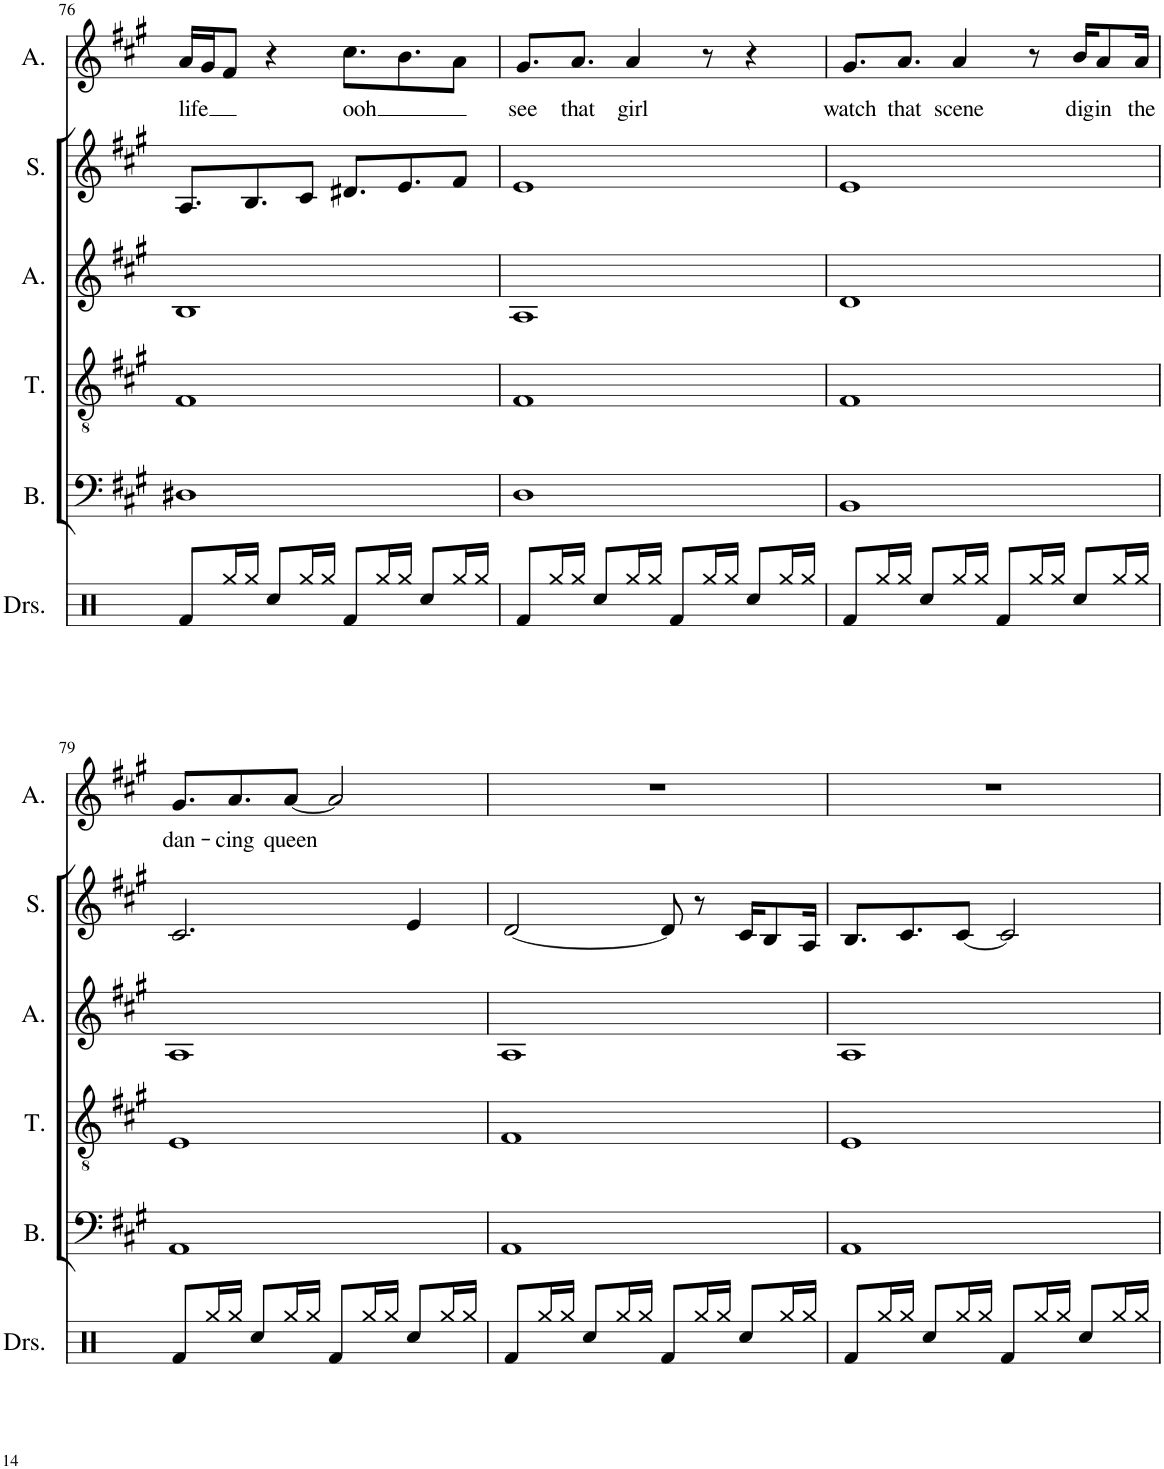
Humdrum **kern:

**kern	**kern	**kern	**kern	**kern	**kern	**text
*part6	*part5	*part4	*part3	*part2	*part1	*part1
*staff6	*staff5	*staff4	*staff3	*staff2	*staff1	*staff1
*I"Drumset	*I"Bass	*I"Tenor	*I"Alto	*I"Soprano	*I"Alto	*
*I'Drs.	*I'B.	*I'T.	*I'A.	*I'S.	*I'A.	*
!!LO:PB:g=z
*clefX	*clefF4	*clefGv2	*clefG2	*clefG2	*clefG2	*
*k[]	*k[f#c#g#]	*k[f#c#g#]	*k[f#c#g#]	*k[f#c#g#]	*k[f#c#g#]	*
*M4/4	*M4/4	*M4/4	*M4/4	*M4/4	*M4/4	*
=76	=76	=76	=76	=76	=76	=76
!	!	!	!	!	!	!LO:LY:b
8Rf/L	1D#X	1F#	1B	8.A/L	16a/LL	life
.	.	.	.	.	16g#/J	.
16Rgg/L	.	.	.	.	8f#/J	.
16Rgg/JJ	.	.	.	8.B/	.	.
8Rcc/L	.	.	.	.	4r	.
16Rgg/L	.	.	.	8c#/J	.	.
16Rgg/JJ	.	.	.	.	.	.
!	!	!	!	!	!	!LO:LY:b
8Rf/L	.	.	.	8.d#X/L	8.cc#\L	ooh
16Rgg/L	.	.	.	.	.	.
16Rgg/JJ	.	.	.	8.e/	8.b\	.
8Rcc/L	.	.	.	.	.	.
16Rgg/L	.	.	.	8f#/J	8a\J	.
16Rgg/JJ	.	.	.	.	.	.
=77	=77	=77	=77	=77	=77	=77
!	!	!	!	!	!	!LO:LY:b
8Rf/L	1D	1F#	1A	1e	8.g#/L	see
16Rgg/L	.	.	.	.	.	.
!	!	!	!	!	!	!LO:LY:b
16Rgg/JJ	.	.	.	.	8.a/J	that
8Rcc/L	.	.	.	.	.	.
!	!	!	!	!	!	!LO:LY:b
16Rgg/L	.	.	.	.	4a/	girl
16Rgg/JJ	.	.	.	.	.	.
8Rf/L	.	.	.	.	.	.
16Rgg/L	.	.	.	.	8r	.
16Rgg/JJ	.	.	.	.	.	.
8Rcc/L	.	.	.	.	4r	.
16Rgg/L	.	.	.	.	.	.
16Rgg/JJ	.	.	.	.	.	.
=78	=78	=78	=78	=78	=78	=78
!	!	!	!	!	!	!LO:LY:b
8Rf/L	1BB	1F#	1d	1e	8.g#/L	watch
16Rgg/L	.	.	.	.	.	.
!	!	!	!	!	!	!LO:LY:b
16Rgg/JJ	.	.	.	.	8.a/J	that
8Rcc/L	.	.	.	.	.	.
!	!	!	!	!	!	!LO:LY:b
16Rgg/L	.	.	.	.	4a/	scene
16Rgg/JJ	.	.	.	.	.	.
8Rf/L	.	.	.	.	.	.
16Rgg/L	.	.	.	.	8r	.
16Rgg/JJ	.	.	.	.	.	.
!	!	!	!	!	!	!LO:LY:b
8Rcc/L	.	.	.	.	16b/KL	dig
!	!	!	!	!	!	!LO:LY:b
.	.	.	.	.	8a/	in
16Rgg/L	.	.	.	.	.	.
!	!	!	!	!	!	!LO:LY:b
16Rgg/JJ	.	.	.	.	16a/Jk	the
!!LO:LB:g=z
=79	=79	=79	=79	=79	=79	=79
!	!	!	!	!	!	!LO:LY:b
8Rf/L	1AA	1E	1A	2.c#/	8.g#/L	dan-
16Rgg/L	.	.	.	.	.	.
!	!	!	!	!	!	!LO:LY:b
16Rgg/JJ	.	.	.	.	8.a/	-cing
8Rcc/L	.	.	.	.	.	.
!	!	!	!	!	!	!LO:LY:b
16Rgg/L	.	.	.	.	[8a/J	queen
16Rgg/JJ	.	.	.	.	.	.
8Rf/L	.	.	.	.	2a/]	.
16Rgg/L	.	.	.	.	.	.
16Rgg/JJ	.	.	.	.	.	.
8Rcc/L	.	.	.	4e/	.	.
16Rgg/L	.	.	.	.	.	.
16Rgg/JJ	.	.	.	.	.	.
=80	=80	=80	=80	=80	=80	=80
8Rf/L	1AA	1F#	1A	[2d/	1r	.
16Rgg/L	.	.	.	.	.	.
16Rgg/JJ	.	.	.	.	.	.
8Rcc/L	.	.	.	.	.	.
16Rgg/L	.	.	.	.	.	.
16Rgg/JJ	.	.	.	.	.	.
8Rf/L	.	.	.	8d/]	.	.
16Rgg/L	.	.	.	8r	.	.
16Rgg/JJ	.	.	.	.	.	.
8Rcc/L	.	.	.	16c#/KL	.	.
.	.	.	.	8B/	.	.
16Rgg/L	.	.	.	.	.	.
16Rgg/JJ	.	.	.	16A/Jk	.	.
=81	=81	=81	=81	=81	=81	=81
8Rf/L	1AA	1E	1A	8.B/L	1r	.
16Rgg/L	.	.	.	.	.	.
16Rgg/JJ	.	.	.	8.c#/	.	.
8Rcc/L	.	.	.	.	.	.
16Rgg/L	.	.	.	[8c#/J	.	.
16Rgg/JJ	.	.	.	.	.	.
8Rf/L	.	.	.	2c#/]	.	.
16Rgg/L	.	.	.	.	.	.
16Rgg/JJ	.	.	.	.	.	.
8Rcc/L	.	.	.	.	.	.
16Rgg/L	.	.	.	.	.	.
16Rgg/JJ	.	.	.	.	.	.
=	=	=	=	=	=	=
*-	*-	*-	*-	*-	*-	*-
